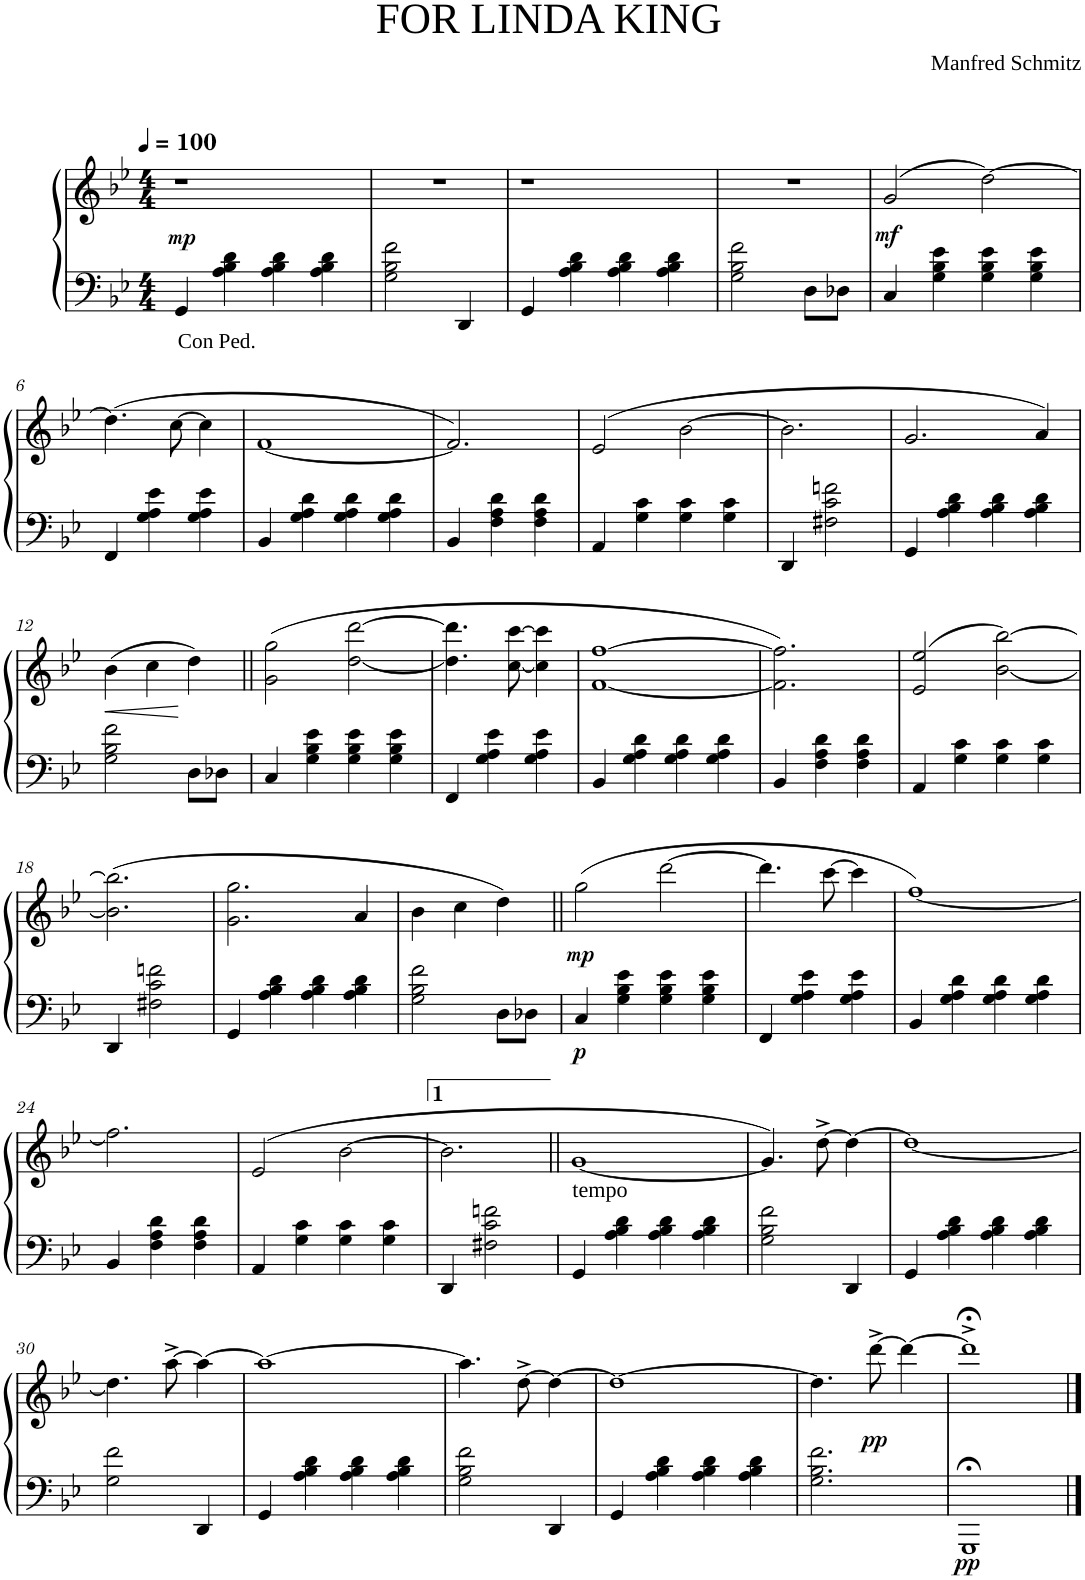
**kern	**text	**kern	**dynam
*part1	*part1	*part1	*part1
*staff2	*staff2	*staff1	*staff1/2
*I"Фортепиано	*	*	*
*clefF4	*	*clefG2	*
*k[b-e-]	*	*k[b-e-]	*
*B-:	*	*B-:	*
*M4/4	*	*M4/4	*
*MM100	*	*MM100	*
=1	=1	=1	=1
!	!	!	!LO:DY:a=2
4GG/	.	1r	mp
!	!LO:LY:b	!	!
4A\ 4B-\ 4d\	Con Ped.	.	.
4A\ 4B-\ 4d\	.	.	.
4A\ 4B-\ 4d\	.	.	.
=2	=2	=2	=2
2G\ 2B-\ 2f\	.	1r	.
4DD/	.	.	.
4ryy	.	.	.
=3	=3	=3	=3
4GG/	.	1r	.
4A\ 4B-\ 4d\	.	.	.
4A\ 4B-\ 4d\	.	.	.
4A\ 4B-\ 4d\	.	.	.
=4	=4	=4	=4
2G\ 2B-\ 2f\	.	1r	.
8D\L	.	.	.
8D-X\J	.	.	.
4ryy	.	.	.
=5	=5	=5	=5
!	!	!	!LO:DY:b
4C/	.	(2g/	mf
4G\ 4B-\ 4e-\	.	.	.
4G\ 4B-\ 4e-\	.	[>2dd\)	.
4G\ 4B-\ 4e-\	.	.	.
!!LO:LB:g=z
=6	=6	=6	=6
4FF/	.	(4.dd\]	.
4G\ 4A\ 4e-\	.	.	.
.	.	[>8cc\	.
4G\ 4A\ 4e-\	.	4cc\]	.
=7	=7	=7	=7
4BB-/	.	[<1f	.
4G\ 4A\ 4d\	.	.	.
4G\ 4A\ 4d\	.	.	.
4G\ 4A\ 4d\	.	.	.
=8	=8	=8	=8
4BB-/	.	2.f/])	.
4F\ 4A\ 4d\	.	.	.
4F\ 4A\ 4d\	.	.	.
=9	=9	=9	=9
4AA/	.	(2e-/	.
4G\ 4c\	.	.	.
4G\ 4c\	.	[>2b-\	.
4G\ 4c\	.	.	.
=10	=10	=10	=10
4DD/	.	2.b-\]	.
2F#X\ 2c\ 2fn\	.	.	.
=11	=11	=11	=11
4GG/	.	2.g/	.
4A\ 4B-\ 4d\	.	.	.
4A\ 4B-\ 4d\	.	.	.
4A\ 4B-\ 4d\	.	4a/)	.
!!LO:LB:g=z
=12	=12	=12	=12
!	!	!	!LO:HP:b
2G\ 2B-\ 2f\	.	(4b-\	<
.	.	4cc\	.
8D\L	.	4dd\)	[
8D-X\J	.	.	.
=13||	=13||	=13||	=13||
4C/	.	(2g\ 2gg\	.
4G\ 4B-\ 4e-\	.	.	.
4G\ 4B-\ 4e-\	.	[<2dd\ [>2ddd\	.
4G\ 4B-\ 4e-\	.	.	.
=14	=14	=14	=14
4FF/	.	4.dd\] 4.ddd\]	.
4G\ 4A\ 4e-\	.	.	.
.	.	[<8cc\ [>8ccc\	.
4G\ 4A\ 4e-\	.	4cc\] 4ccc\]	.
=15	=15	=15	=15
4BB-/	.	[<1f [>1ff	.
4G\ 4A\ 4d\	.	.	.
4G\ 4A\ 4d\	.	.	.
4G\ 4A\ 4d\	.	.	.
=16	=16	=16	=16
4BB-/	.	2.f\] 2.ff\])	.
4F\ 4A\ 4d\	.	.	.
4F\ 4A\ 4d\	.	.	.
=17	=17	=17	=17
4AA/	.	(2e-/ 2ee-/	.
4G\ 4c\	.	.	.
4G\ 4c\	.	[<2b-\ [>2bb-\)	.
4G\ 4c\	.	.	.
!!LO:LB:g=z
=18	=18	=18	=18
4DD/	.	(2.b-\] 2.bb-\]	.
2F#X\ 2c\ 2fn\	.	.	.
=19	=19	=19	=19
4GG/	.	2.g\ 2.gg\	.
4A\ 4B-\ 4d\	.	.	.
4A\ 4B-\ 4d\	.	.	.
4A\ 4B-\ 4d\	.	4a/	.
=20	=20	=20	=20
2G\ 2B-\ 2f\	.	4b-\	.
.	.	4cc\	.
8D\L	.	4dd\)	.
8D-X\J	.	.	.
=21||	=21||	=21||	=21||
!	!	!	!LO:DY:b=2
!	!	!	!LO:DY:n=1:b
4C/	.	(2gg\	p mp
4G\ 4B-\ 4e-\	.	.	.
4G\ 4B-\ 4e-\	.	[>2ddd\	.
4G\ 4B-\ 4e-\	.	.	.
=22	=22	=22	=22
4FF/	.	4.ddd\]	.
4G\ 4A\ 4e-\	.	.	.
.	.	[>8ccc\	.
4G\ 4A\ 4e-\	.	4ccc\]	.
=23	=23	=23	=23
4BB-/	.	[<1ff)	.
4G\ 4A\ 4d\	.	.	.
4G\ 4A\ 4d\	.	.	.
4G\ 4A\ 4d\	.	.	.
!!LO:LB:g=z
=24	=24	=24	=24
4BB-/	.	2.ff\]	.
4F\ 4A\ 4d\	.	.	.
4F\ 4A\ 4d\	.	.	.
=25	=25	=25	=25
4AA/	.	(2e-/	.
4G\ 4c\	.	.	.
4G\ 4c\	.	[>2b-\	.
4G\ 4c\	.	.	.
=26	=26	=26	=26
4DD/	.	2.b-\]	.
2F#X\ 2c\ 2fn\	.	.	.
=27||	=27||	=27||	=27||
!	!	!LO:TX:b:t=tеmро	!
4GG/	.	[<1g	.
4A\ 4B-\ 4d\	.	.	.
4A\ 4B-\ 4d\	.	.	.
4A\ 4B-\ 4d\	.	.	.
=28	=28	=28	=28
2G\ 2B-\ 2f\	.	4.g/])	.
.	.	[>8dd^\	.
4DD/	.	4dd\_	.
=29	=29	=29	=29
4GG/	.	1dd_	.
4A\ 4B-\ 4d\	.	.	.
4A\ 4B-\ 4d\	.	.	.
4A\ 4B-\ 4d\	.	.	.
!!LO:LB:g=z
=30	=30	=30	=30
2G\ 2f\	.	4.dd\]	.
.	.	[>8aa^\	.
4DD/	.	4aa\_	.
=31	=31	=31	=31
4GG/	.	1aa_	.
4A\ 4B-\ 4d\	.	.	.
4A\ 4B-\ 4d\	.	.	.
4A\ 4B-\ 4d\	.	.	.
=32	=32	=32	=32
2G\ 2B-\ 2f\	.	4.aa\]	.
.	.	[>8dd^\	.
4DD/	.	4dd\_	.
=33	=33	=33	=33
4GG/	.	1dd_	.
4A\ 4B-\ 4d\	.	.	.
4A\ 4B-\ 4d\	.	.	.
4A\ 4B-\ 4d\	.	.	.
=34	=34	=34	=34
2.G\ 2.B-\ 2.f\	.	4.dd\]	.
!	!	!	!LO:DY:b
.	.	[>8ddd^\	pp
.	.	4ddd\_	.
=35	=35	=35	=35
!	!	!	!LO:DY:b=2
1GGG;<	.	1ddd;<^]	pp
==	==	==	==
*-	*-	*-	*-
